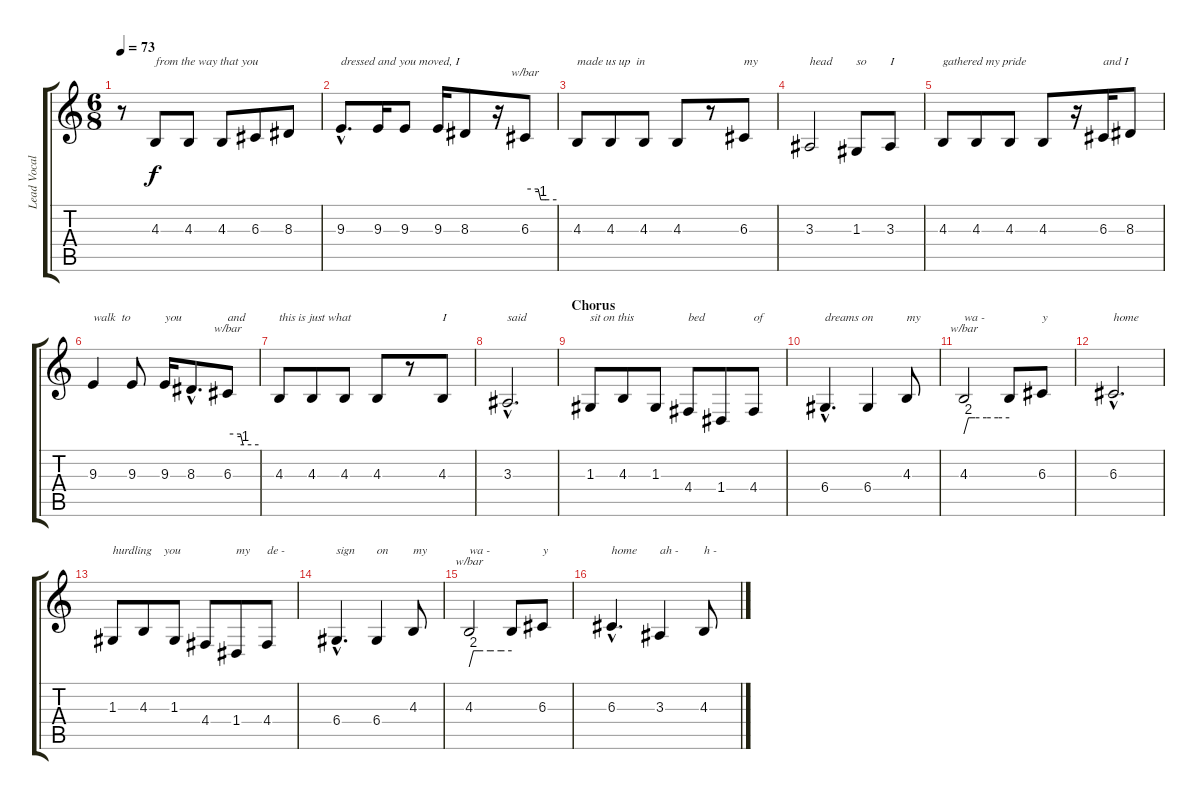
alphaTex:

\track ("Lead Vocal" "Lead Vocal") {instrument baritonesax}
\staff {score tabs}
\tuning (E4 B3 G3 D3 A2 E2) {hide}
\ts (6 8)
\tempo 73
\clef g2
\ks c
r.8{dy f} 4.3.8{txt "from the way that you"} 4.3.8 4.3.8 6.3.8 8.3.8 |
9.3{hac}.8{d txt "dressed and you moved, I"} 9.3.16 9.3.8 9.3.16 8.3.8 r.16 6.3.8{tbe (custom default 0 0 25 0 30 -4 40 -4 60 -4)} |
4.3.8{txt "made us up  in"} 4.3.8 4.3.8 4.3.8 r.8 6.3.8{txt "my"} |
3.3.2{txt "head"} 1.3.8{txt "so"} 3.3.8{txt "I"} |
4.3.8{txt "gathered my pride"} 4.3.8 4.3.8 4.3.8 r.16 6.3.16{txt "and I"} 8.3.8 |
9.3.4{txt "walk  to"} 9.3.8 9.3.16{txt "you"} 8.3{hac}.8{d} 6.3.8{tbe (custom default 0 0 25 0 30 -4 60 -4) txt "and"} |
4.3.8{txt "this is just what"} 4.3.8 4.3.8 4.3.8 r.8 4.3.8{txt "I"} |
3.3{hac}.2{d txt "said"} |
\section ("" "Chorus")
1.3.8{txt "sit on this"} 4.3.8 1.3.8 4.4.8{txt "bed"} 1.4.8 4.4.8{txt "of"} |
6.4{hac}.4{d txt "dreams on"} 6.4.4 4.3.8{txt "my"} |
4.3.2{tbe (custom default 0 0 6 8 15 8 30 8 45 8 60 8) txt "wa -"} 4.3{t}.8 6.3.8{txt "y"} |
6.3{hac}.2{d txt "home"} |
1.3.8{txt "hurdling    you "} 4.3.8 1.3.8 4.4.8 1.4.8{txt "my"} 4.4.8{txt "de -"} |
6.4{hac}.4{d txt "sign"} 6.4.4{txt "on"} 4.3.8{txt "my"} |
4.3.2{tbe (custom default 0 0 6 8 15 8 30 8 45 8 60 8) txt "wa -"} 4.3{t}.8 6.3.8{txt "y"} |
6.3{hac}.4{d txt "home"} 3.3.4{txt "ah -"} 4.3.8{txt "h -"}
